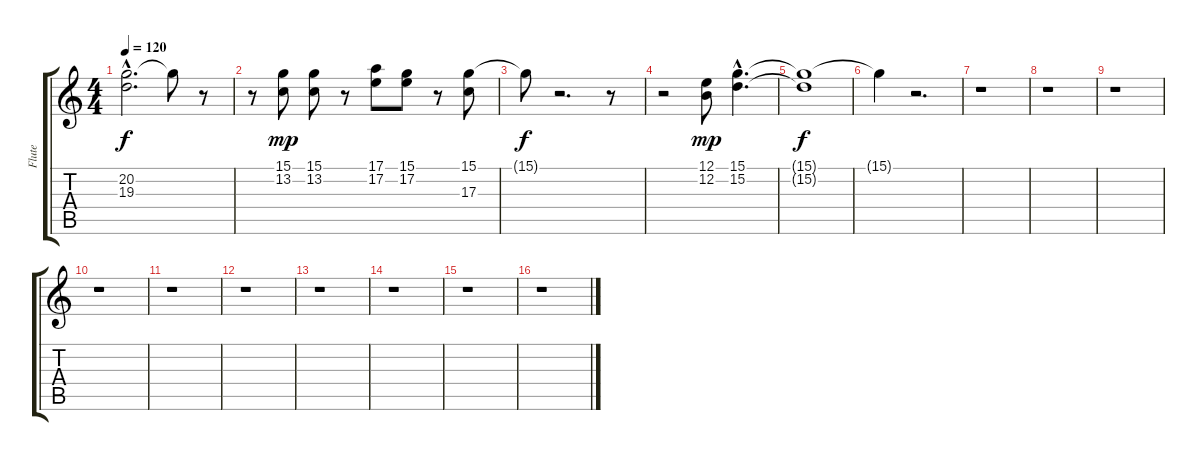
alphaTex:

\track ("Flute    " "Flute    ") {instrument tenorsax}
\staff {score tabs}
\tuning (E4 B3 G3 D3 A2 E2) {hide}
\ts (4 4)
\tempo 120
\clef g2
\ks c
(20.2{hac t} 19.3{hac t}).2{d dy f} 20.2{t}.8 r.8 |
r.8 (15.1 13.2).8{dy mp} (15.1 13.2).8 r.8 (17.1 17.2).8 (15.1 17.2).8 r.8 (15.1 17.3).8 |
15.1{t}.8{dy f} r.2{d} r.8 |
r.2 (12.1 12.2).8{dy mp} (15.1{hac} 15.2{hac}).4{d} |
(15.1{t} 15.2{t}).1{dy f} |
15.1{t}.4 r.2{d} |
r.1 |
r.1 |
r.1 |
r.1 |
r.1 |
r.1 |
r.1 |
r.1 |
r.1 |
r.1
